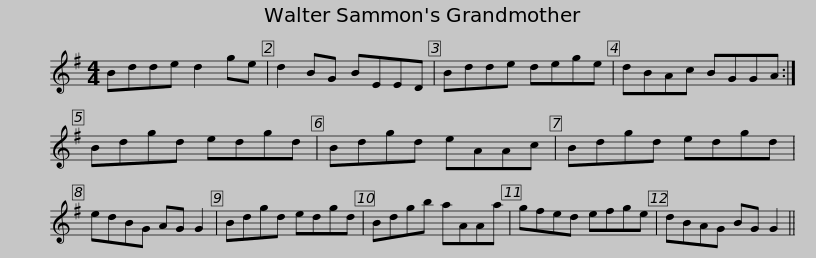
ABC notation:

X:1
L:1/8
M:4/4
I:linebreak $
K:G
V:1 treble
V:1
 Bdde d2 ge | d2 BG BEED | Bdde dege | dBAc BGGA :| Bdgd edgd |$ %5
 Bdgd eAAc | Bdgd edgd | edBG AG G2 | Bdgd edgd | Bdgb aAAa |$ %10
 gfed efge | dBAG BG G2 || %12
